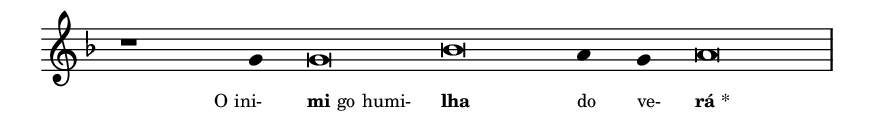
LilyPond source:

\version "2.20.0"
#(set! paper-alist (cons '("linha" . (cons (* 148 mm) (* 21 mm))) paper-alist))

\paper {
  #(set-paper-size "linha")
  ragged-right = ##f
}

\language "portugues"

%†

estrofea = {
  \chords{
    \cadenzaOn
%harmonia
%  r1 r4 do\breve sol:m~ sol4:m sol:m re\breve:m
%/harmonia
  }
  \fixed do' {
    \key fa \major
    \cadenzaOn
%recitação
    r1 sol4 sol\breve sib la4 sol la\breve \bar "|"
%/recitação
  }
  \addlyrics {
    \teeny
    \tweak self-alignment-X #1  \markup{O ini-}
    \tweak self-alignment-X #-1 \markup{\bold{mi}go humi-}
    \tweak self-alignment-X #-1 \markup{\bold{lha}}
    \tweak self-alignment-X #-1  \markup{do}
    \tweak self-alignment-X #-1  \markup{ve-}
    \tweak self-alignment-X #-1 \markup{\bold{rá}*}
  }
}

\book {
  \paper {
      indent = 0\mm
  }
    \header {
      %piece = "A"
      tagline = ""
    }
  \score {
    \new Staff <<
      \new Voice = "melody" \estrofea
    >>
    \layout {
      %indent = 0\cm
      \context {
        \Staff
        \remove "Time_signature_engraver"
        \hide Stem
      }
    }
  }
}
